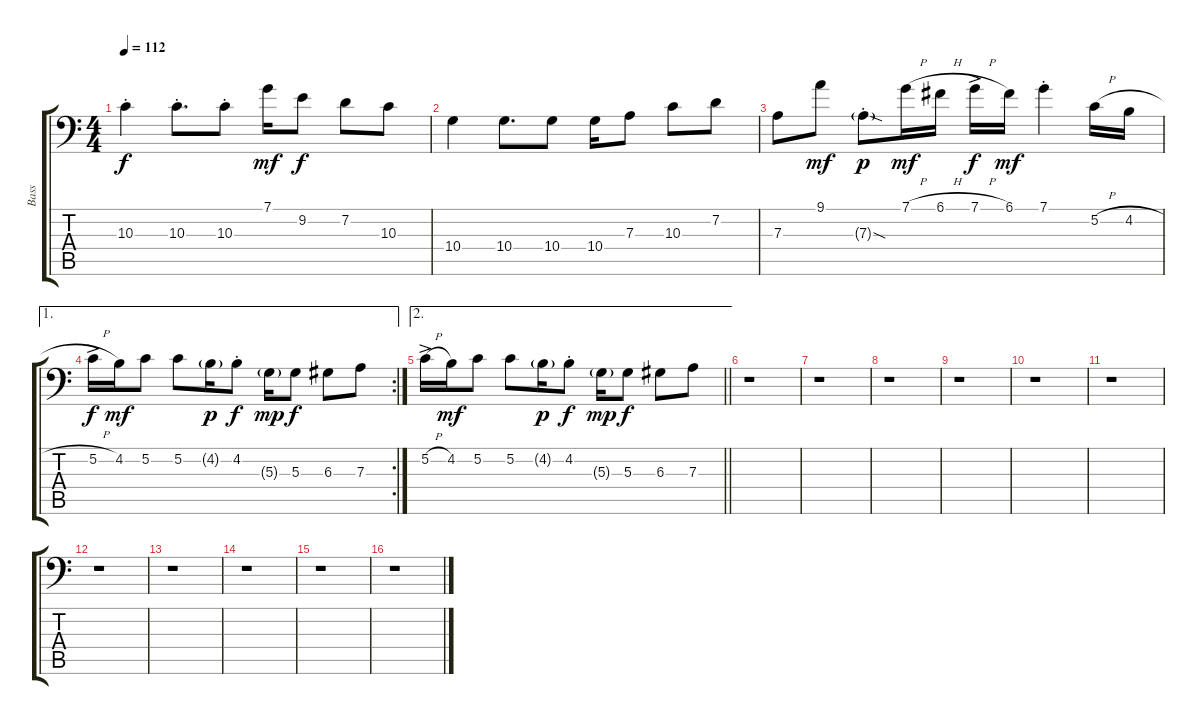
\track ("Bass" "Bass") {instrument electricbassfinger}
\staff {score tabs}
\tuning (C3 G2 D2 A1 E1 B0) {hide}
\ts (4 4)
\tempo 112
\clef f4
\ks c
10.3{st}.4{dy f} 10.3{st}.8{d} 10.3{st}.8 7.1.16{dy mf} 9.2.8{dy f} 7.2.8 10.3.8 |
10.4.4 10.4.8{d} 10.4.8 10.4.16 7.3.8 10.3.8 7.2.8 |
7.3.8 9.1.8{dy mf} 7.3{sod g st}.8{dy p} 7.1{h}.16{dy mf} 6.1{h}.16 7.1{h ac}.16{dy f} 6.1.16{dy mf} 7.1{st}.4 5.2{h}.16 4.2{h}.16 |
\ae 1
\rc 2
5.2{h ac}.16{dy f} 4.2.16{dy mf} 5.2.8 5.2.8 4.2{g}.16{dy p} 4.2{st}.8{dy f} 5.3{g}.16{dy mp} 5.3.8{dy f} 6.3.8 7.3.8 |
\ae 2
\barLineRight lightlight
5.2{h ac}.16 4.2.16{dy mf} 5.2.8 5.2.8 4.2{g}.16{dy p} 4.2{st}.8{dy f} 5.3{g}.16{dy mp} 5.3.8{dy f} 6.3.8 7.3.8 |
r.1 |
r.1 |
r.1 |
r.1 |
r.1 |
r.1 |
r.1 |
r.1 |
r.1 |
r.1 |
r.1
